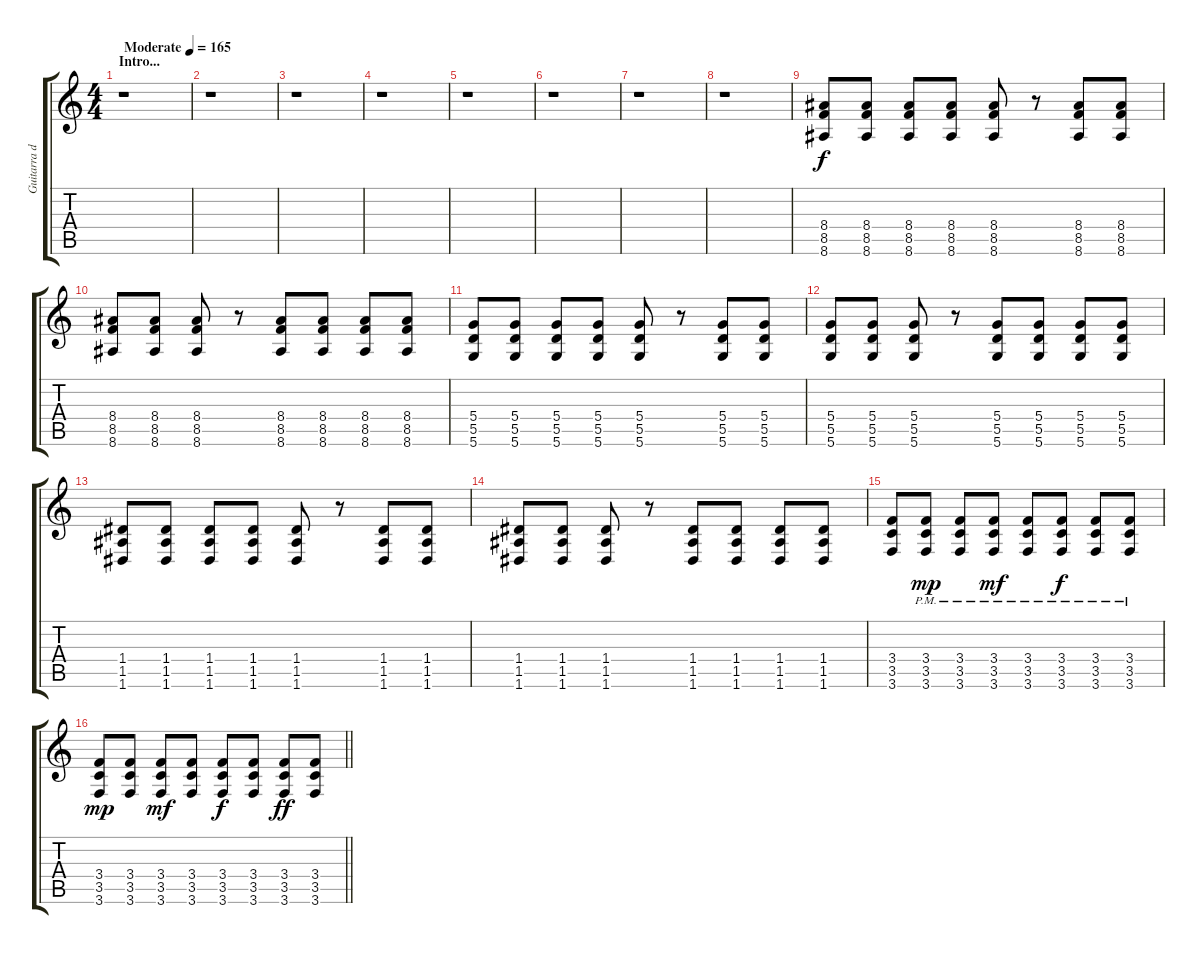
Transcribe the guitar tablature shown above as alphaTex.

\track ("Guitarra de Acompañamiento" "Guitarra d") {instrument distortionguitar}
\staff {score tabs}
\tuning (E4 B3 G3 D3 A2 D2) {hide}
\ts (4 4)
\section ("" "Intro...")
\tempo (165 "Moderate")
\clef g2
\ks c
r.1{dy f instrument distortionguitar} |
r.1 |
r.1 |
r.1 |
r.1 |
r.1 |
r.1 |
r.1 |
(8.4 8.5 8.6).8 (8.4 8.5 8.6).8 (8.4 8.5 8.6).8 (8.4 8.5 8.6).8 (8.4 8.5 8.6).8 r.8 (8.4 8.5 8.6).8 (8.4 8.5 8.6).8 |
(8.4 8.5 8.6).8 (8.4 8.5 8.6).8 (8.4 8.5 8.6).8 r.8 (8.4 8.5 8.6).8 (8.4 8.5 8.6).8 (8.4 8.5 8.6).8 (8.4 8.5 8.6).8 |
(5.4 5.5 5.6).8 (5.4 5.5 5.6).8 (5.4 5.5 5.6).8 (5.4 5.5 5.6).8 (5.4 5.5 5.6).8 r.8 (5.4 5.5 5.6).8 (5.4 5.5 5.6).8 |
(5.4 5.5 5.6).8 (5.4 5.5 5.6).8 (5.4 5.5 5.6).8 r.8 (5.4 5.5 5.6).8 (5.4 5.5 5.6).8 (5.4 5.5 5.6).8 (5.4 5.5 5.6).8 |
(1.4 1.5 1.6).8 (1.4 1.5 1.6).8 (1.4 1.5 1.6).8 (1.4 1.5 1.6).8 (1.4 1.5 1.6).8 r.8 (1.4 1.5 1.6).8 (1.4 1.5 1.6).8 |
(1.4 1.5 1.6).8 (1.4 1.5 1.6).8 (1.4 1.5 1.6).8 r.8 (1.4 1.5 1.6).8 (1.4 1.5 1.6).8 (1.4 1.5 1.6).8 (1.4 1.5 1.6).8 |
(3.4 3.5 3.6).8 (3.4{pm} 3.5{pm} 3.6{pm}).8{dy mp} (3.4{pm} 3.5{pm} 3.6{pm}).8 (3.4{pm} 3.5{pm} 3.6{pm}).8{dy mf} (3.4{pm} 3.5{pm} 3.6{pm}).8 (3.4{pm} 3.5{pm} 3.6{pm}).8{dy f} (3.4{pm} 3.5{pm} 3.6{pm}).8 (3.4{pm} 3.5{pm} 3.6{pm}).8 |
\barLineRight lightlight
(3.4 3.5 3.6).8{dy mp} (3.4 3.5 3.6).8 (3.4 3.5 3.6).8{dy mf} (3.4 3.5 3.6).8 (3.4 3.5 3.6).8{dy f} (3.4 3.5 3.6).8 (3.4 3.5 3.6).8{dy ff} (3.4 3.5 3.6).8
